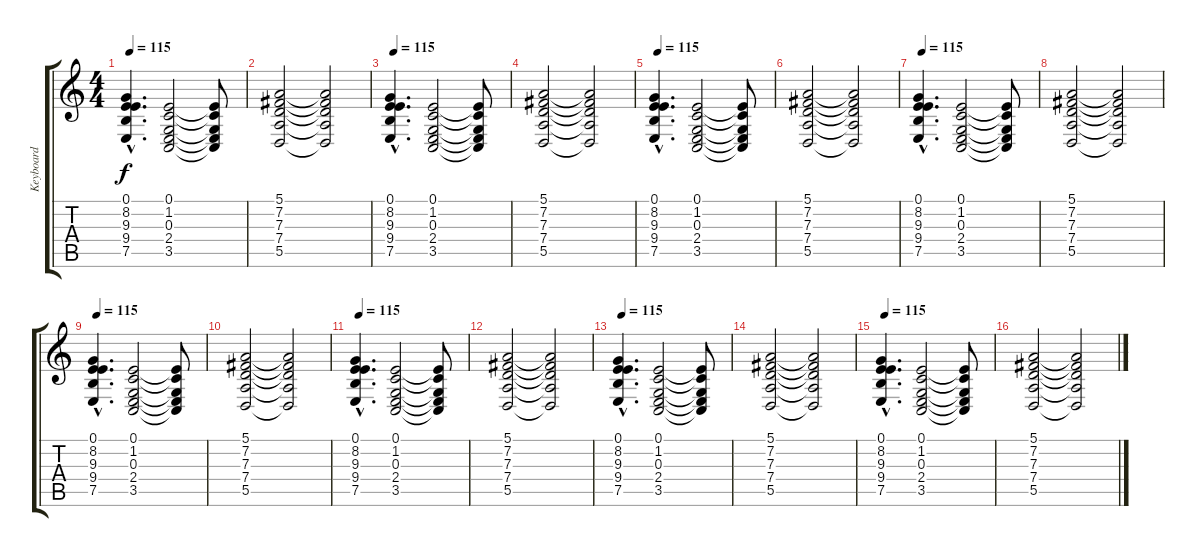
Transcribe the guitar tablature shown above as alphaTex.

\track ("Keyboard" "Keyboard") {instrument synthstrings1}
\staff {score tabs}
\tuning (E4 B3 G3 D3 A2 E2) {hide}
\ts (4 4)
\tempo 115
\clef g2
\ks c
(0.1{hac} 8.2{hac} 9.3{hac} 9.4{hac} 7.5{hac}).4{d dy f} (0.1 1.2 0.3 2.4 3.5).2 (0.1{t} 1.2{t} 0.3{t} 2.4{t} 3.5{t}).8 |
(5.1 7.2 7.3 7.4 5.5).2 (5.1{t} 7.2{t} 7.3{t} 7.4{t} 5.5{t}).2 |
\tempo 115
(0.1{hac} 8.2{hac} 9.3{hac} 9.4{hac} 7.5{hac}).4{d} (0.1 1.2 0.3 2.4 3.5).2 (0.1{t} 1.2{t} 0.3{t} 2.4{t} 3.5{t}).8 |
(5.1 7.2 7.3 7.4 5.5).2 (5.1{t} 7.2{t} 7.3{t} 7.4{t} 5.5{t}).2 |
\tempo 115
(0.1{hac} 8.2{hac} 9.3{hac} 9.4{hac} 7.5{hac}).4{d} (0.1 1.2 0.3 2.4 3.5).2 (0.1{t} 1.2{t} 0.3{t} 2.4{t} 3.5{t}).8 |
(5.1 7.2 7.3 7.4 5.5).2 (5.1{t} 7.2{t} 7.3{t} 7.4{t} 5.5{t}).2 |
\tempo 115
(0.1{hac} 8.2{hac} 9.3{hac} 9.4{hac} 7.5{hac}).4{d} (0.1 1.2 0.3 2.4 3.5).2 (0.1{t} 1.2{t} 0.3{t} 2.4{t} 3.5{t}).8 |
(5.1 7.2 7.3 7.4 5.5).2 (5.1{t} 7.2{t} 7.3{t} 7.4{t} 5.5{t}).2 |
\tempo 115
(0.1{hac} 8.2{hac} 9.3{hac} 9.4{hac} 7.5{hac}).4{d} (0.1 1.2 0.3 2.4 3.5).2 (0.1{t} 1.2{t} 0.3{t} 2.4{t} 3.5{t}).8 |
(5.1 7.2 7.3 7.4 5.5).2 (5.1{t} 7.2{t} 7.3{t} 7.4{t} 5.5{t}).2 |
\tempo 115
(0.1{hac} 8.2{hac} 9.3{hac} 9.4{hac} 7.5{hac}).4{d} (0.1 1.2 0.3 2.4 3.5).2 (0.1{t} 1.2{t} 0.3{t} 2.4{t} 3.5{t}).8 |
(5.1 7.2 7.3 7.4 5.5).2 (5.1{t} 7.2{t} 7.3{t} 7.4{t} 5.5{t}).2 |
\tempo 115
(0.1{hac} 8.2{hac} 9.3{hac} 9.4{hac} 7.5{hac}).4{d} (0.1 1.2 0.3 2.4 3.5).2 (0.1{t} 1.2{t} 0.3{t} 2.4{t} 3.5{t}).8 |
(5.1 7.2 7.3 7.4 5.5).2 (5.1{t} 7.2{t} 7.3{t} 7.4{t} 5.5{t}).2 |
\tempo 115
(0.1{hac} 8.2{hac} 9.3{hac} 9.4{hac} 7.5{hac}).4{d volume 0} (0.1 1.2 0.3 2.4 3.5).2 (0.1{t} 1.2{t} 0.3{t} 2.4{t} 3.5{t}).8 |
(5.1 7.2 7.3 7.4 5.5).2 (5.1{t} 7.2{t} 7.3{t} 7.4{t} 5.5{t}).2
